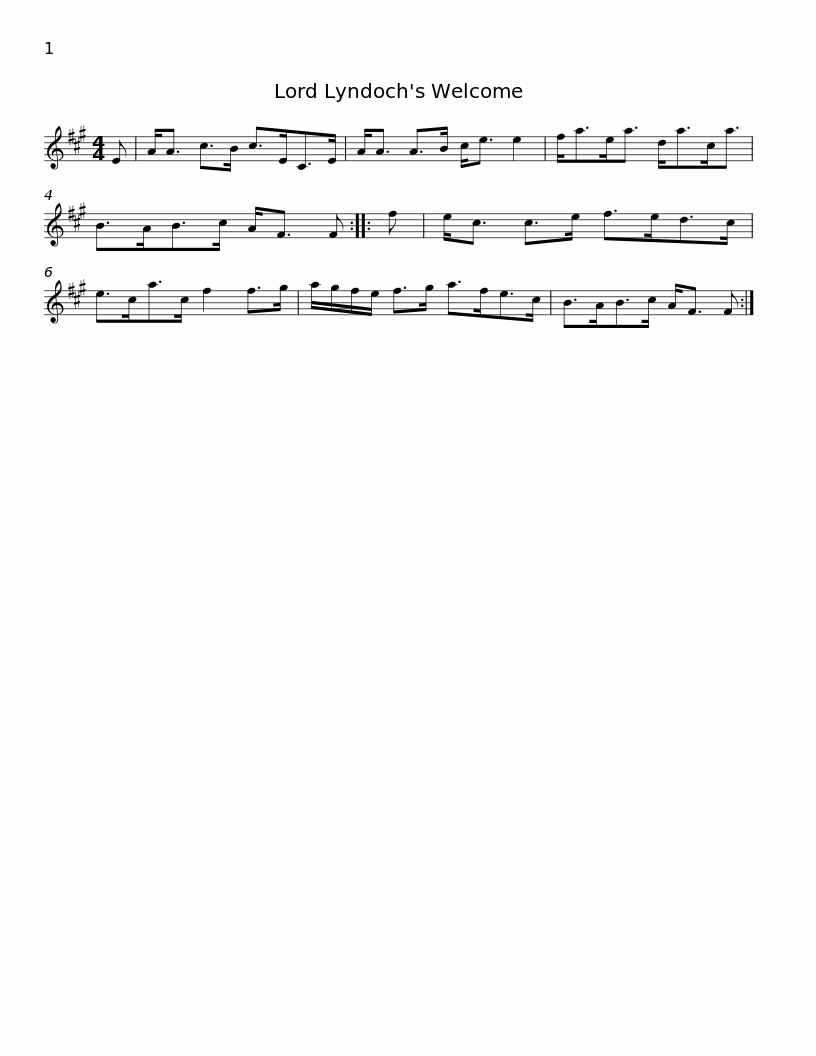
X:1
L:1/8
M:4/4
I:linebreak $
K:A
V:1 treble
V:1
 E | A<A c>B c>EC>E | A<A A>B c<e e2 | f<ae<a d<ac<a | B>AB>c A<F F :: %5
 f |$ e<c c>e f>ed>c | e>ca>c f2 f>g | a/g/f/e/ f>g a>fe>c | B>AB>c A<F F :| %10
